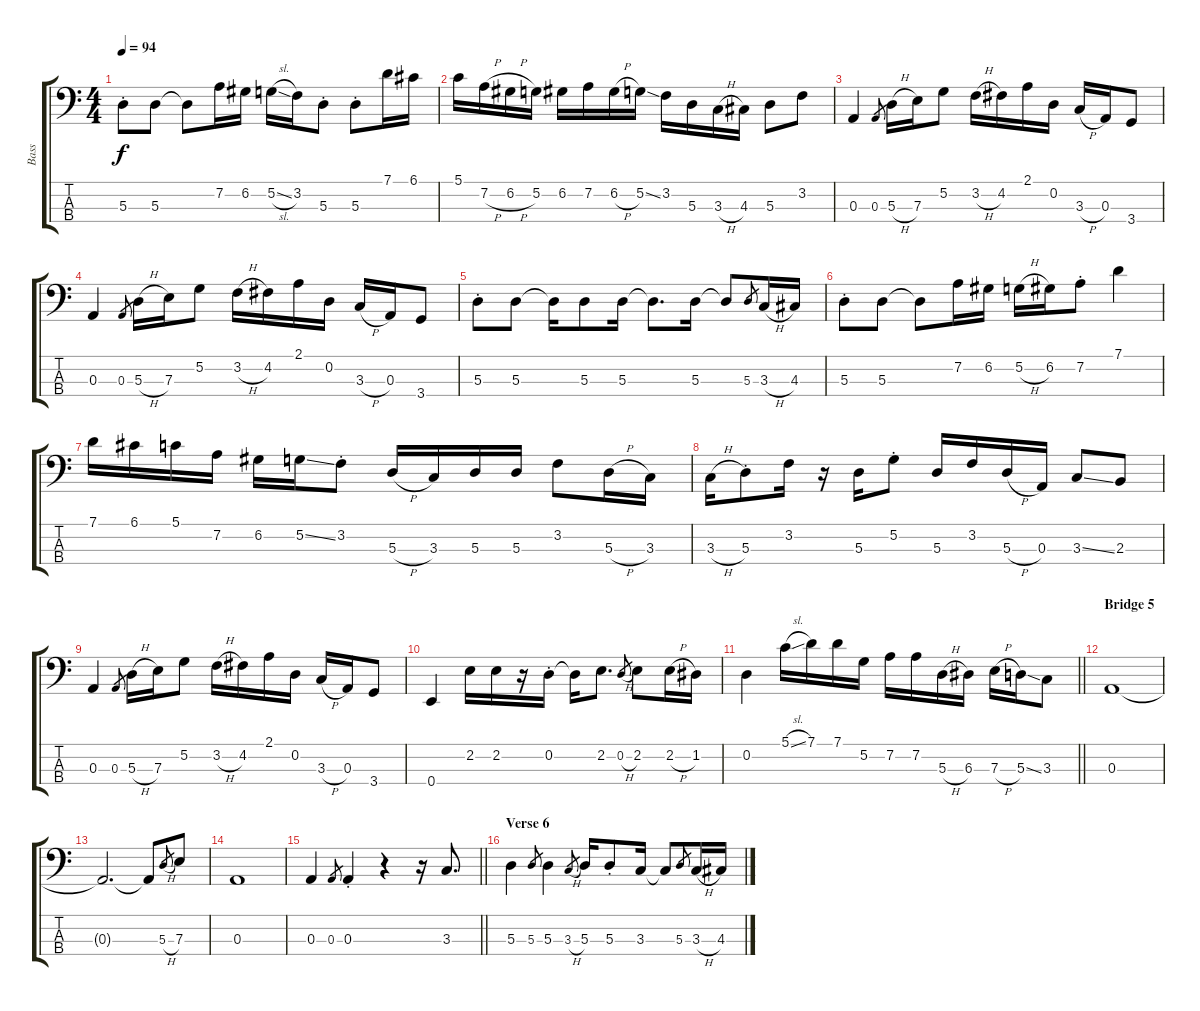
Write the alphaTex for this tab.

\track ("Bass" "Bass") {instrument electricbassfinger}
\staff {score tabs}
\tuning (G2 D2 A1 E1) {hide}
\ts (4 4)
\tempo 94
\clef f4
\ks c
5.3{st}.8{dy f} 5.3.8 5.3{t}.8 7.2.16 6.2.16 5.2{sl}.16 3.2.16 5.3{st}.8 5.3{st}.8 7.1.16 6.1.16 |
5.1.16 7.2{h}.16 6.2{h}.16 5.2.16 6.2.16 7.2.16 6.2{h}.16 5.2{ss}.16 3.2.16 5.3.16 3.3{h}.16 4.3.16 5.3.8 3.2.8 |
0.3.4 0.3.8{gr} 5.3{h}.16 7.3.16 5.2.8 3.2{h}.16 4.2.16 2.1.16 0.2.16 3.3{h}.16 0.3.16 3.4.8 |
0.3.4 0.3.8{gr} 5.3{h}.16 7.3.16 5.2.8 3.2{h}.16 4.2.16 2.1.16 0.2.16 3.3{h}.16 0.3.16 3.4.8 |
5.3{st}.8 5.3.8 5.3{t}.16 5.3.8 5.3.16 5.3{t}.8{d} 5.3.16 5.3{t}.8 5.3.8{gr} 3.3{h}.16 4.3.16 |
5.3{st}.8 5.3.8 5.3{t}.8 7.2.16 6.2.16 5.2{h}.16 6.2.16 7.2{st}.8 7.1.4 |
7.1.16 6.1.16 5.1.16 7.2.16 6.2.16 5.2{ss}.16 3.2{st}.8 5.3{h}.16 3.3.16 5.3.16 5.3.16 3.2.8 5.3{h}.16 3.3.16 |
3.3{h}.16 5.3{st}.8 3.2.16 r.16 5.3.16 5.2{st}.8 5.3.16 3.2.16 5.3{h}.16 0.3.16 3.3{ss}.8 2.3.8 |
0.3.4 0.3.8{gr} 5.3{h}.16 7.3.16 5.2.8 3.2{h}.16 4.2.16 2.1.16 0.2.16 3.3{h}.16 0.3.16 3.4.8 |
0.4.4 2.2.16 2.2.16 r.16 0.2{st}.16 0.2{t}.16 2.2.8{d} 0.2{h}.8{gr} 2.2.8 2.2{h}.16 1.2.16 |
\barLineRight lightlight
0.2.4 5.1{sl}.16 7.1.16 7.1.16 5.2.16 7.2.16 7.2.16 5.3{h}.16 6.3.16 7.3{h}.16 5.3{ss}.16 3.3.8 |
\section ("" "Bridge 5")
0.3.1 |
0.3{t}.2{d} 0.3{t}.8 5.3{h}.8{gr} 7.3.8 |
0.3.1 |
\barLineRight lightlight
0.3.4 0.3.8{gr} 0.3{st}.4 r.4 r.16 3.3.8{d} |
\section ("" "Verse 6")
5.3.4 5.3.8{gr} 5.3.4 3.3{h}.8{gr} 5.3.16 5.3{st}.8 3.3.16 3.3{t}.8 5.3.8{gr} 3.3{h}.16 4.3.16
